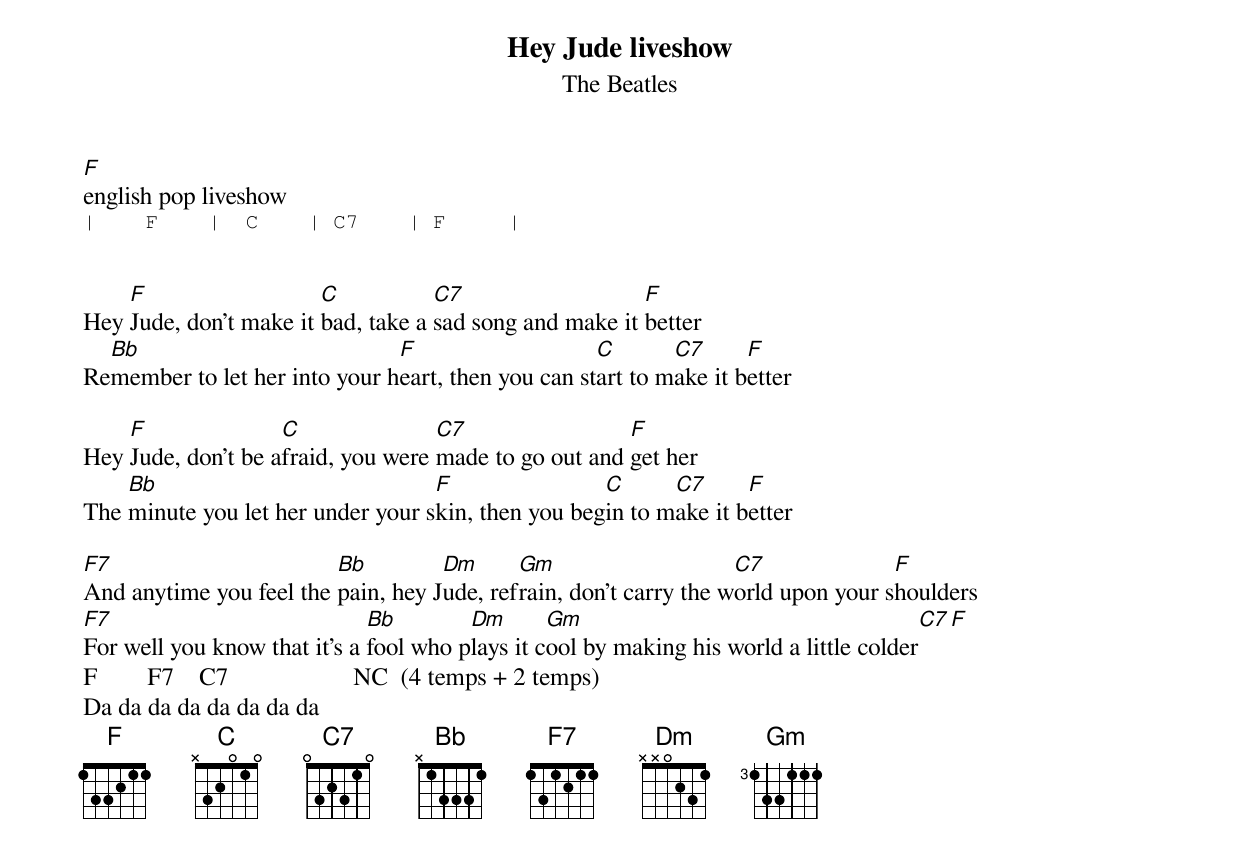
Hey Jude liveshow
The Beatles
F
english pop liveshow
|    F    |  C    | C7    | F     |


    F                   C           C7                   F
Hey Jude, don’t make it bad, take a sad song and make it better
  Bb                           F                    C       C7      F
Remember to let her into your heart, then you can start to make it better

    F               C               C7                 F
Hey Jude, don’t be afraid, you were made to go out and get her
    Bb                             F                C      C7      F
The minute you let her under your skin, then you begin to make it better

F7                       Bb         Dm      Gm                     C7              F
And anytime you feel the pain, hey Jude, refrain, don’t carry the world upon your shoulders
F7                            Bb        Dm       Gm                                                C7                 F
For well you know that it's a fool who plays it cool by making his world a little colder
F        F7    C7                    NC  (4 temps + 2 temps)
Da da da da da da da da
